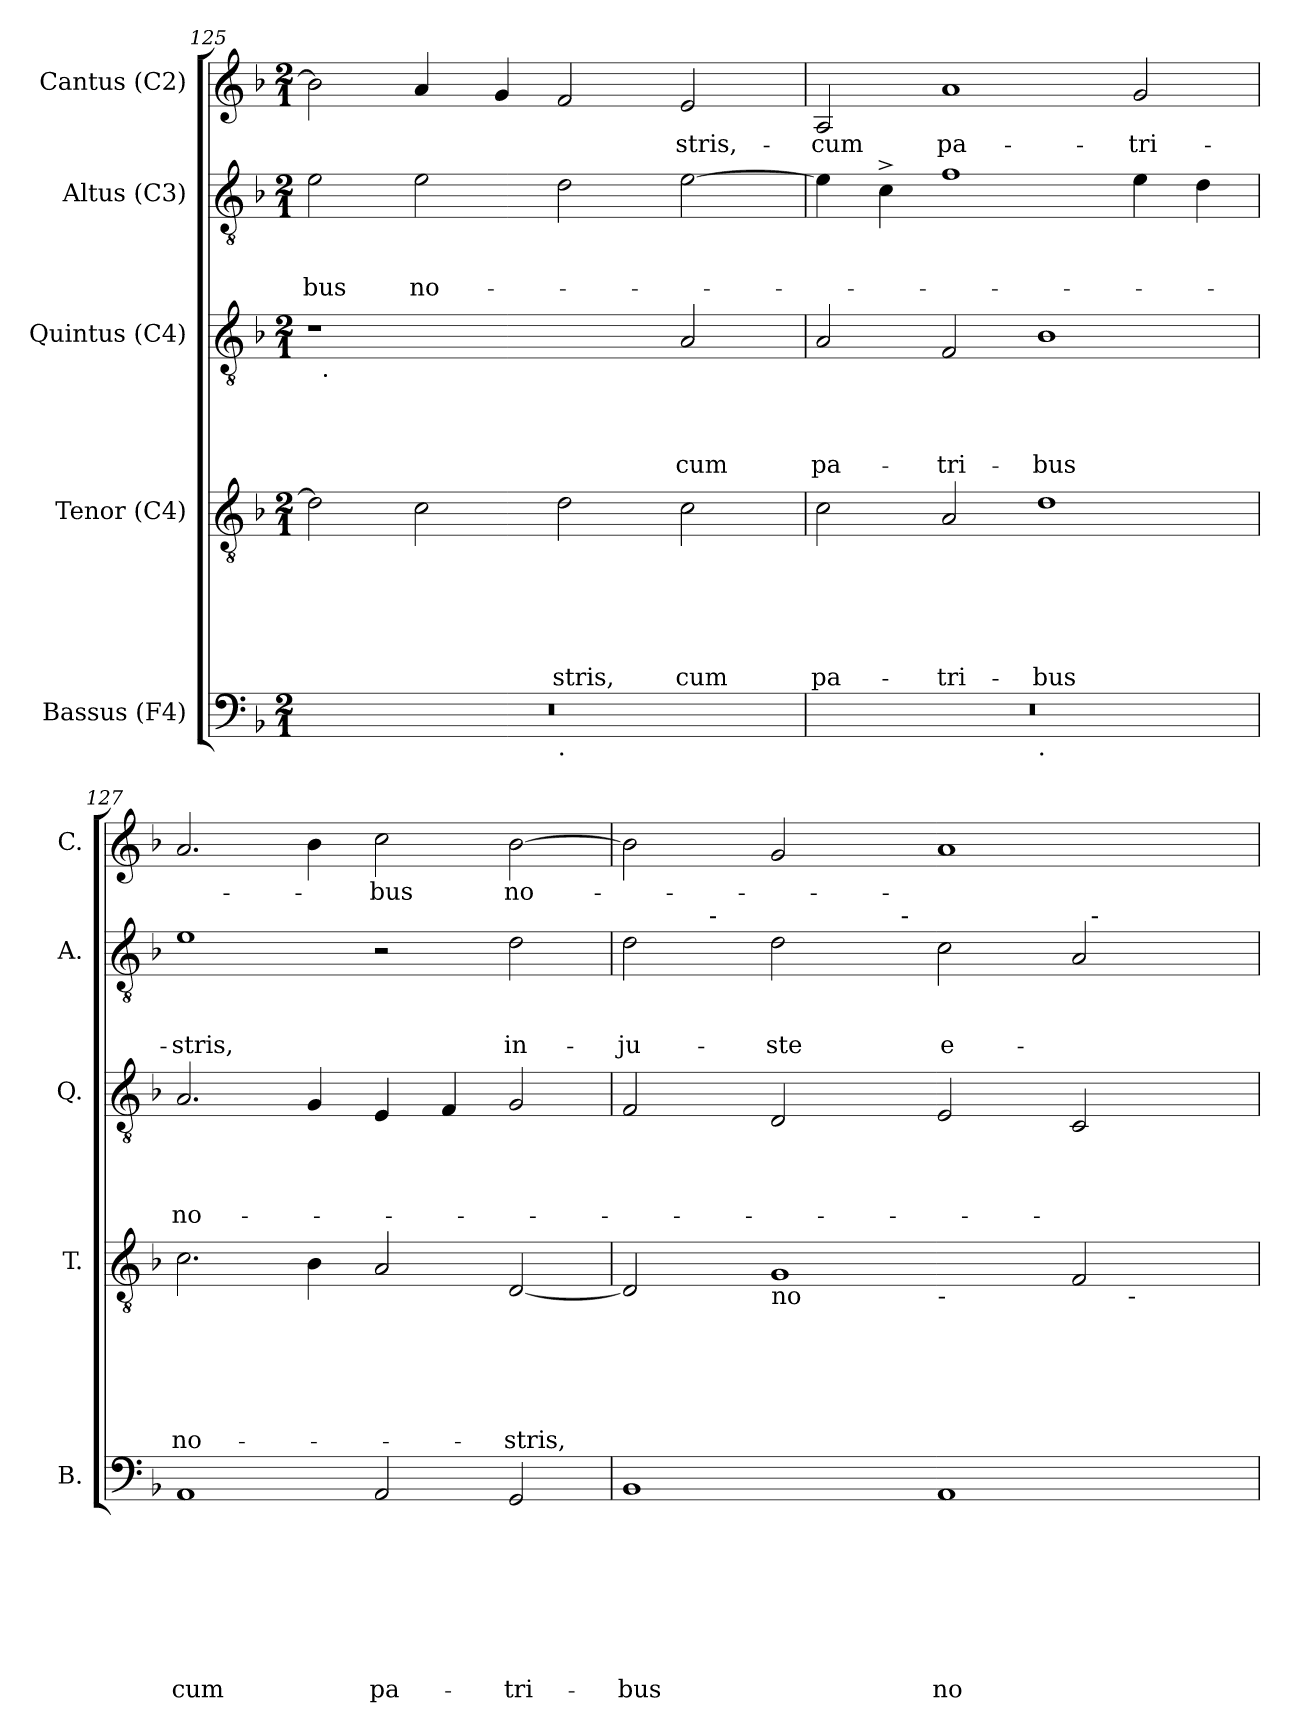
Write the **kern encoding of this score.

**kern	**text	**text	**text	**text	**text	**text	**text	**text	**kern	**text	**text	**text	**text	**text	**text	**kern	**text	**text	**text	**text	**kern	**text	**text	**text	**kern	**text
*part5	*part5	*part5	*part5	*part5	*part5	*part5	*part5	*part5	*part4	*part4	*part4	*part4	*part4	*part4	*part4	*part3	*part3	*part3	*part3	*part3	*part2	*part2	*part2	*part2	*part1	*part1
*staff5	*staff5	*staff5	*staff5	*staff5	*staff5	*staff5	*staff5	*staff5	*staff4	*staff4	*staff4	*staff4	*staff4	*staff4	*staff4	*staff3	*staff3	*staff3	*staff3	*staff3	*staff2	*staff2	*staff2	*staff2	*staff1	*staff1
*I"Bassus (F4)	*	*	*	*	*	*	*	*	*I"Tenor (C4)	*	*	*	*	*	*	*I"Quintus (C4)	*	*	*	*	*I"Altus (C3)	*	*	*	*I"Cantus (C2)	*
*I'B.	*	*	*	*	*	*	*	*	*I'T.	*	*	*	*	*	*	*I'Q.	*	*	*	*	*I'A.	*	*	*	*I'C.	*
*clefF4	*	*	*	*	*	*	*	*	*clefGv2	*	*	*	*	*	*	*clefGv2	*	*	*	*	*clefGv2	*	*	*	*clefG2	*
*k[b-]	*	*	*	*	*	*	*	*	*k[b-]	*	*	*	*	*	*	*k[b-]	*	*	*	*	*k[b-]	*	*	*	*k[b-]	*
*F:	*	*	*	*	*	*	*	*	*F:	*	*	*	*	*	*	*F:	*	*	*	*	*F:	*	*	*	*F:	*
*M2/1	*	*	*	*	*	*	*	*	*M2/1	*	*	*	*	*	*	*M2/1	*	*	*	*	*M2/1	*	*	*	*M2/1	*
=125	=125	=125	=125	=125	=125	=125	=125	=125	=125	=125	=125	=125	=125	=125	=125	=125	=125	=125	=125	=125	=125	=125	=125	=125	=125	=125
!	!	!	!	!	!	!	!	!	!	!	!	!	!	!	!	!	!	!	!	!	!	!	!	!LO:LY:b	!	!
*^	*	*	*	*	*	*	*	*	*	*	*	*	*	*	*	*^	*	*	*	*	*	*	*	*	*	*
0r	1ryy	.	.	.	.	.	.	.	.	2d\]	.	.	.	.	.	.	1r	48ryy	.	.	.	.	2e\	.	.	-bus	2b-\]	.
!	!	!	!	!	!	!	!	!	!	!	!	!	!	!	!	!	!	!LO:TX:b:t=.	!	!	!	!	!	!	!	!	!	!
.	.	.	.	.	.	.	.	.	.	.	.	.	.	.	.	.	.	3%2ryy	.	.	.	.	.	.	.	.	.	.
!	!	!	!	!	!	!	!	!	!	!	!	!	!	!	!	!	!	!	!	!	!	!	!	!	!	!LO:LY:b	!	!
.	.	.	.	.	.	.	.	.	.	2c\	.	.	.	.	.	.	.	.	.	.	.	.	2e\	.	.	no-	4a/	.
.	.	.	.	.	.	.	.	.	.	.	.	.	.	.	.	.	.	3%2ryy	.	.	.	.	.	.	.	.	.	.
.	.	.	.	.	.	.	.	.	.	.	.	.	.	.	.	.	.	.	.	.	.	.	.	.	.	.	4g/	.
!	!LO:TX:b:t=.	!	!	!	!	!	!	!	!	!	!	!	!	!	!	!	!	!	!	!	!	!	!	!	!	!	!	!
!	!	!	!	!	!	!	!	!	!	!	!	!	!	!	!	!LO:LY:b	!	!	!	!	!	!	!	!	!	!	!	!
.	1ryy	.	.	.	.	.	.	.	.	2d\	.	.	.	.	.	-stris,	2ryy	.	.	.	.	.	2d\	.	.	.	2f/	.
.	.	.	.	.	.	.	.	.	.	.	.	.	.	.	.	.	.	3ryy	.	.	.	.	.	.	.	.	.	.
!	!	!	!	!	!	!	!	!	!	!	!	!	!	!	!	!LO:LY:b	!	!	!	!	!	!LO:LY:b	!	!	!	!	!	!LO:LY:b
.	.	.	.	.	.	.	.	.	.	2c\	.	.	.	.	.	cum	2A/	.	.	.	.	cum	[>2e\	.	.	.	2e/	-stris,-
.	.	.	.	.	.	.	.	.	.	.	.	.	.	.	.	.	.	6...ryy	.	.	.	.	.	.	.	.	.	.
=126	=126	=126	=126	=126	=126	=126	=126	=126	=126	=126	=126	=126	=126	=126	=126	=126	=126	=126	=126	=126	=126	=126	=126	=126	=126	=126	=126	=126
!	!	!	!	!	!	!	!	!	!	!	!	!	!	!	!	!LO:LY:b	!	!	!	!	!	!LO:LY:b	!	!	!	!	!	!LO:LY:b
*	*	*	*	*	*	*	*	*	*	*	*	*	*	*	*	*	*v	*v	*	*	*	*	*	*	*	*	*	*
0r	1ryy	.	.	.	.	.	.	.	.	2c\	.	.	.	.	.	pa-	2A/	.	.	.	pa-	4e\]	.	.	.	2A/	-cum
.	.	.	.	.	.	.	.	.	.	.	.	.	.	.	.	.	.	.	.	.	.	4c^>\	.	.	.	.	.
!	!	!	!	!	!	!	!	!	!	!	!	!	!	!	!	!LO:LY:b	!	!	!	!	!LO:LY:b	!	!	!	!	!	!LO:LY:b
.	.	.	.	.	.	.	.	.	.	2A/	.	.	.	.	.	-tri-	2F/	.	.	.	-tri-	1f	.	.	.	1a	pa-
!	!LO:TX:b:t=.	!	!	!	!	!	!	!	!	!	!	!	!	!	!	!	!	!	!	!	!	!	!	!	!	!	!
!	!	!	!	!	!	!	!	!	!	!	!	!	!	!	!	!LO:LY:b	!	!	!	!	!LO:LY:b	!	!	!	!	!	!
.	1ryy	.	.	.	.	.	.	.	.	1d	.	.	.	.	.	-bus	1B-	.	.	.	-bus	.	.	.	.	.	.
!	!	!	!	!	!	!	!	!	!	!	!	!	!	!	!	!	!	!	!	!	!	!	!	!	!	!	!LO:LY:b
.	.	.	.	.	.	.	.	.	.	.	.	.	.	.	.	.	.	.	.	.	.	4e\	.	.	.	2g/	-tri-
.	.	.	.	.	.	.	.	.	.	.	.	.	.	.	.	.	.	.	.	.	.	4d\	.	.	.	.	.
=127	=127	=127	=127	=127	=127	=127	=127	=127	=127	=127	=127	=127	=127	=127	=127	=127	=127	=127	=127	=127	=127	=127	=127	=127	=127	=127	=127
!	!	!	!	!	!	!	!	!	!LO:LY:b	!	!	!	!	!	!	!LO:LY:b	!	!	!	!	!LO:LY:b	!	!	!	!LO:LY:b	!	!
*v	*v	*	*	*	*	*	*	*	*	*	*	*	*	*	*	*	*	*	*	*	*	*	*	*	*	*	*
1AA	.	.	.	.	.	.	.	cum	2.c\	.	.	.	.	.	no-	2.A/	.	.	.	no-	1e	.	.	-stris,	2.a/	.
.	.	.	.	.	.	.	.	.	4B-\	.	.	.	.	.	.	4G/	.	.	.	.	.	.	.	.	4b-\	.
!	!	!	!	!	!	!	!	!LO:LY:b	!	!	!	!	!	!	!	!	!	!	!	!	!	!	!	!	!	!LO:LY:b
2AA/	.	.	.	.	.	.	.	pa-	2A/	.	.	.	.	.	.	4E/	.	.	.	.	2r	.	.	.	2cc\	-bus
.	.	.	.	.	.	.	.	.	.	.	.	.	.	.	.	4F/	.	.	.	.	.	.	.	.	.	.
!	!	!	!	!	!	!	!	!LO:LY:b	!	!	!	!	!	!	!LO:LY:b	!	!	!	!	!	!	!	!	!LO:LY:b	!	!LO:LY:b
2GG/	.	.	.	.	.	.	.	-tri-	[<2D/	.	.	.	.	.	-stris,	2G/	.	.	.	.	2d\	.	.	in-	[<2b-\	no-
!!LO:LB:g=z
=128	=128	=128	=128	=128	=128	=128	=128	=128	=128	=128	=128	=128	=128	=128	=128	=128	=128	=128	=128	=128	=128	=128	=128	=128	=128	=128
!	!	!	!	!	!	!	!	!LO:LY:b	!	!	!	!	!	!	!	!	!	!	!	!	!	!	!	!LO:LY:b	!	!
*	*	*	*	*	*	*	*	*	*^	*	*	*	*	*	*	*	*	*	*	*	*^	*	*	*	*	*
*	*	*	*	*	*	*	*	*	*	*^	*	*	*	*	*	*	*	*	*	*	*	*	*^	*	*	*	*	*
*	*	*	*	*	*	*	*	*	*	*	*	*	*	*	*	*	*	*	*	*	*	*	*	*	*^	*	*	*	*	*
1BB-	.	.	.	.	.	.	.	-bus	2D/]	1ryy	1ryy	.	.	.	.	.	.	2F/	.	.	.	.	2d\	4ryy	2ryy	1ryy	.	.	-ju-	2b-\]	.
.	.	.	.	.	.	.	.	.	.	.	.	.	.	.	.	.	.	.	.	.	.	.	.	32ryy	.	.	.	.	.	.	.
!	!	!	!	!	!	!	!	!	!	!	!	!	!	!	!	!	!	!	!	!	!	!	!	!LO:TX:a:t=-	!	!	!	!	!	!	!
.	.	.	.	.	.	.	.	.	.	.	.	.	.	.	.	.	.	.	.	.	.	.	.	1ryy	.	.	.	.	.	.	.
!	!	!	!	!	!	!	!	!	!LO:TX:b:t=no	!	!	!	!	!	!	!	!	!	!	!	!	!	!	!	!	!	!	!	!	!	!
!	!	!	!	!	!	!	!	!	!	!	!	!	!	!	!	!	!	!	!	!	!	!	!	!	!	!	!	!	!LO:LY:b	!	!
.	.	.	.	.	.	.	.	.	1G	.	.	.	.	.	.	.	.	2D/	.	.	.	.	2d\	.	4ryy	.	.	.	-ste	2g/	.
.	.	.	.	.	.	.	.	.	.	.	.	.	.	.	.	.	.	.	.	.	.	.	.	.	8ryy	.	.	.	.	.	.
.	.	.	.	.	.	.	.	.	.	.	.	.	.	.	.	.	.	.	.	.	.	.	.	.	32ryy	.	.	.	.	.	.
!	!	!	!	!	!	!	!	!	!	!	!	!	!	!	!	!	!	!	!	!	!	!	!	!	!LO:TX:a:t=-	!	!	!	!	!	!
.	.	.	.	.	.	.	.	.	.	.	.	.	.	.	.	.	.	.	.	.	.	.	.	.	1ryy	.	.	.	.	.	.
!	!	!	!	!	!	!	!	!	!	!LO:TX:b:t=-	!	!	!	!	!	!	!	!	!	!	!	!	!	!	!	!	!	!	!	!	!
!	!	!	!	!	!	!	!	!LO:LY:b	!	!	!	!	!	!	!	!	!	!	!	!	!	!	!	!	!	!	!	!	!LO:LY:b:rj	!	!
1AA	.	.	.	.	.	.	.	no-	.	1ryy	2ryy	.	.	.	.	.	.	2E/	.	.	.	.	2c\	.	.	2ryy	.	.	e-	1a	.
.	.	.	.	.	.	.	.	.	.	.	.	.	.	.	.	.	.	.	.	.	.	.	.	2ryy	.	.	.	.	.	.	.
.	.	.	.	.	.	.	.	.	2F/	.	8ryy	.	.	.	.	.	.	2C/	.	.	.	.	2A/	.	.	32ryy	.	.	.	.	.
!	!	!	!	!	!	!	!	!	!	!	!	!	!	!	!	!	!	!	!	!	!	!	!	!	!	!LO:TX:a:t=-	!	!	!	!	!
.	.	.	.	.	.	.	.	.	.	.	.	.	.	.	.	.	.	.	.	.	.	.	.	.	.	4...ryy	.	.	.	.	.
!	!	!	!	!	!	!	!	!	!	!	!LO:TX:b:t=-	!	!	!	!	!	!	!	!	!	!	!	!	!	!	!	!	!	!	!	!
.	.	.	.	.	.	.	.	.	.	.	4.ryy	.	.	.	.	.	.	.	.	.	.	.	.	.	.	.	.	.	.	.	.
.	.	.	.	.	.	.	.	.	.	.	.	.	.	.	.	.	.	.	.	.	.	.	.	8..ryy	.	.	.	.	.	.	.
.	.	.	.	.	.	.	.	.	.	.	.	.	.	.	.	.	.	.	.	.	.	.	.	.	16.ryy	.	.	.	.	.	.
*	*	*	*	*	*	*	*	*	*v	*v	*v	*	*	*	*	*	*	*	*	*	*	*	*v	*v	*v	*v	*	*	*	*	*
=	=	=	=	=	=	=	=	=	=	=	=	=	=	=	=	=	=	=	=	=	=	=	=	=	=	=
*-	*-	*-	*-	*-	*-	*-	*-	*-	*-	*-	*-	*-	*-	*-	*-	*-	*-	*-	*-	*-	*-	*-	*-	*-	*-	*-
